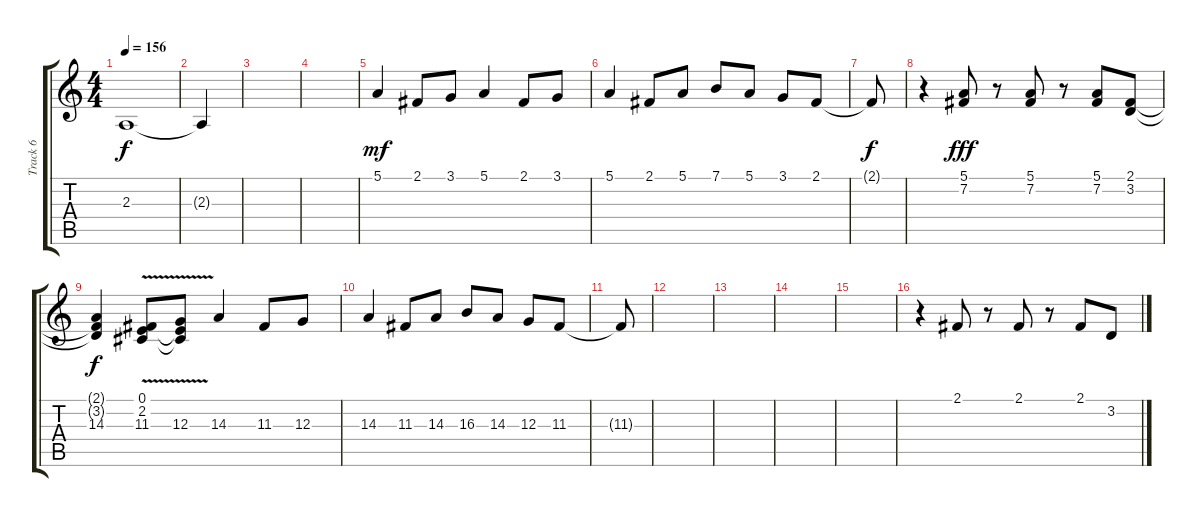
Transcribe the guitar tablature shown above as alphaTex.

\track ("Track 6" "Track 6") {instrument clarinet}
\staff {score tabs}
\tuning (E4 B3 G3 D3 A2 E2) {hide}
\ts (4 4)
\tempo 156
\clef g2
\ks c
2.3.1{dy f volume 6} |
2.3{t}.4 |
|
|
5.1.4{dy mf volume 16} 2.1.8 3.1.8 5.1.4 2.1.8 3.1.8 |
5.1.4 2.1.8 5.1.8 7.1.8 5.1.8 3.1.8 2.1.8 |
2.1{t}.8{dy f} |
r.4 (5.1 7.2).8{dy fff} r.8 (5.1 7.2).8 r.8 (5.1 7.2).8 (2.1 3.2).8 |
(2.1{t} 3.2{t} 14.3).4{dy f} (0.1{v} 2.2 11.3).8 (0.1{t} 2.2{t} 12.3).8 14.3.4 11.3.8 12.3.8 |
14.3.4 11.3.8 14.3.8 16.3.8 14.3.8 12.3.8 11.3.8 |
11.3{t}.8 |
|
|
|
|
r.4 2.1.8 r.8 2.1.8 r.8 2.1.8 3.2.8
